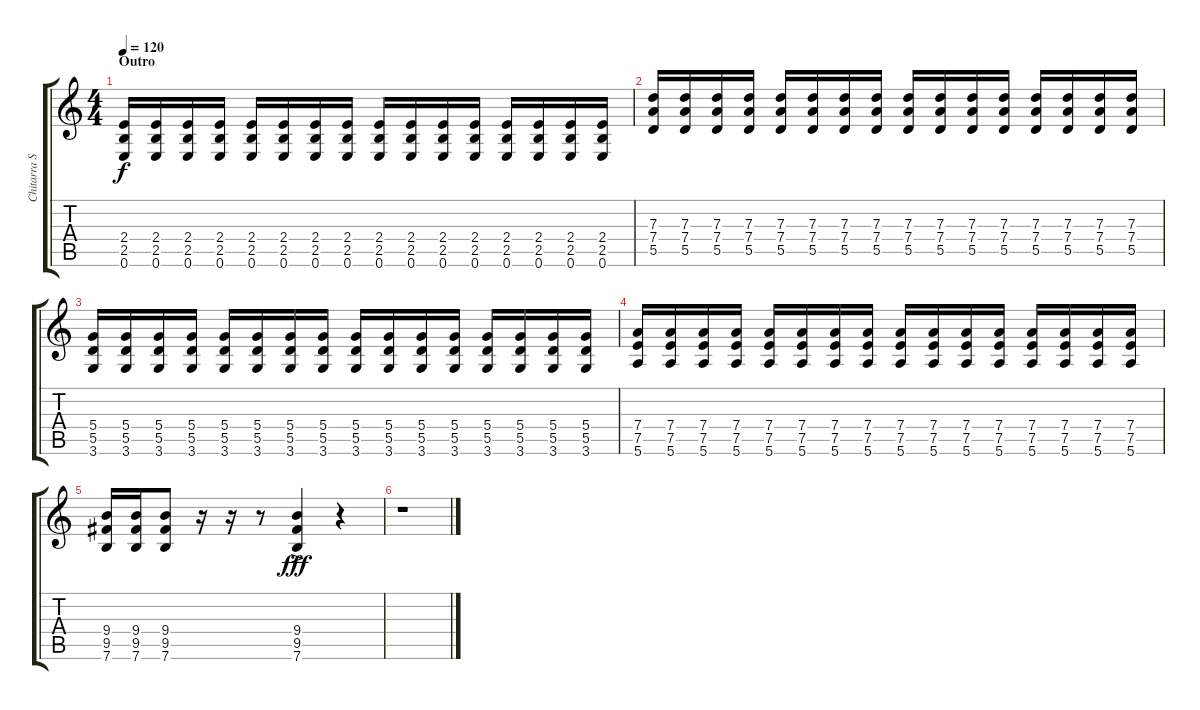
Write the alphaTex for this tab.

\track ("Chitarra Solista" "Chitarra S") {instrument distortionguitar}
\staff {score tabs}
\tuning (E4 B3 G3 D3 A2 E2) {hide}
\ts (4 4)
\section ("" "Outro")
\tempo 120
\clef g2
\ks c
(2.4 2.5 0.6).16{dy f} (2.4 2.5 0.6).16 (2.4 2.5 0.6).16 (2.4 2.5 0.6).16 (2.4 2.5 0.6).16 (2.4 2.5 0.6).16 (2.4 2.5 0.6).16 (2.4 2.5 0.6).16 (2.4 2.5 0.6).16 (2.4 2.5 0.6).16 (2.4 2.5 0.6).16 (2.4 2.5 0.6).16 (2.4 2.5 0.6).16 (2.4 2.5 0.6).16 (2.4 2.5 0.6).16 (2.4 2.5 0.6).16 |
(7.3 7.4 5.5).16 (7.3 7.4 5.5).16 (7.3 7.4 5.5).16 (7.3 7.4 5.5).16 (7.3 7.4 5.5).16 (7.3 7.4 5.5).16 (7.3 7.4 5.5).16 (7.3 7.4 5.5).16 (7.3 7.4 5.5).16 (7.3 7.4 5.5).16 (7.3 7.4 5.5).16 (7.3 7.4 5.5).16 (7.3 7.4 5.5).16 (7.3 7.4 5.5).16 (7.3 7.4 5.5).16 (7.3 7.4 5.5).16 |
(5.4 5.5 3.6).16 (5.4 5.5 3.6).16 (5.4 5.5 3.6).16 (5.4 5.5 3.6).16 (5.4 5.5 3.6).16 (5.4 5.5 3.6).16 (5.4 5.5 3.6).16 (5.4 5.5 3.6).16 (5.4 5.5 3.6).16 (5.4 5.5 3.6).16 (5.4 5.5 3.6).16 (5.4 5.5 3.6).16 (5.4 5.5 3.6).16 (5.4 5.5 3.6).16 (5.4 5.5 3.6).16 (5.4 5.5 3.6).16 |
(7.4 7.5 5.6).16 (7.4 7.5 5.6).16 (7.4 7.5 5.6).16 (7.4 7.5 5.6).16 (7.4 7.5 5.6).16 (7.4 7.5 5.6).16 (7.4 7.5 5.6).16 (7.4 7.5 5.6).16 (7.4 7.5 5.6).16 (7.4 7.5 5.6).16 (7.4 7.5 5.6).16 (7.4 7.5 5.6).16 (7.4 7.5 5.6).16 (7.4 7.5 5.6).16 (7.4 7.5 5.6).16 (7.4 7.5 5.6).16 |
(9.4 9.5 7.6).16 (9.4 9.5 7.6).16 (9.4 9.5 7.6).8 r.16 r.16 r.8 (9.4{ac} 9.5 7.6).4{dy fff} r.4 |
r.1
